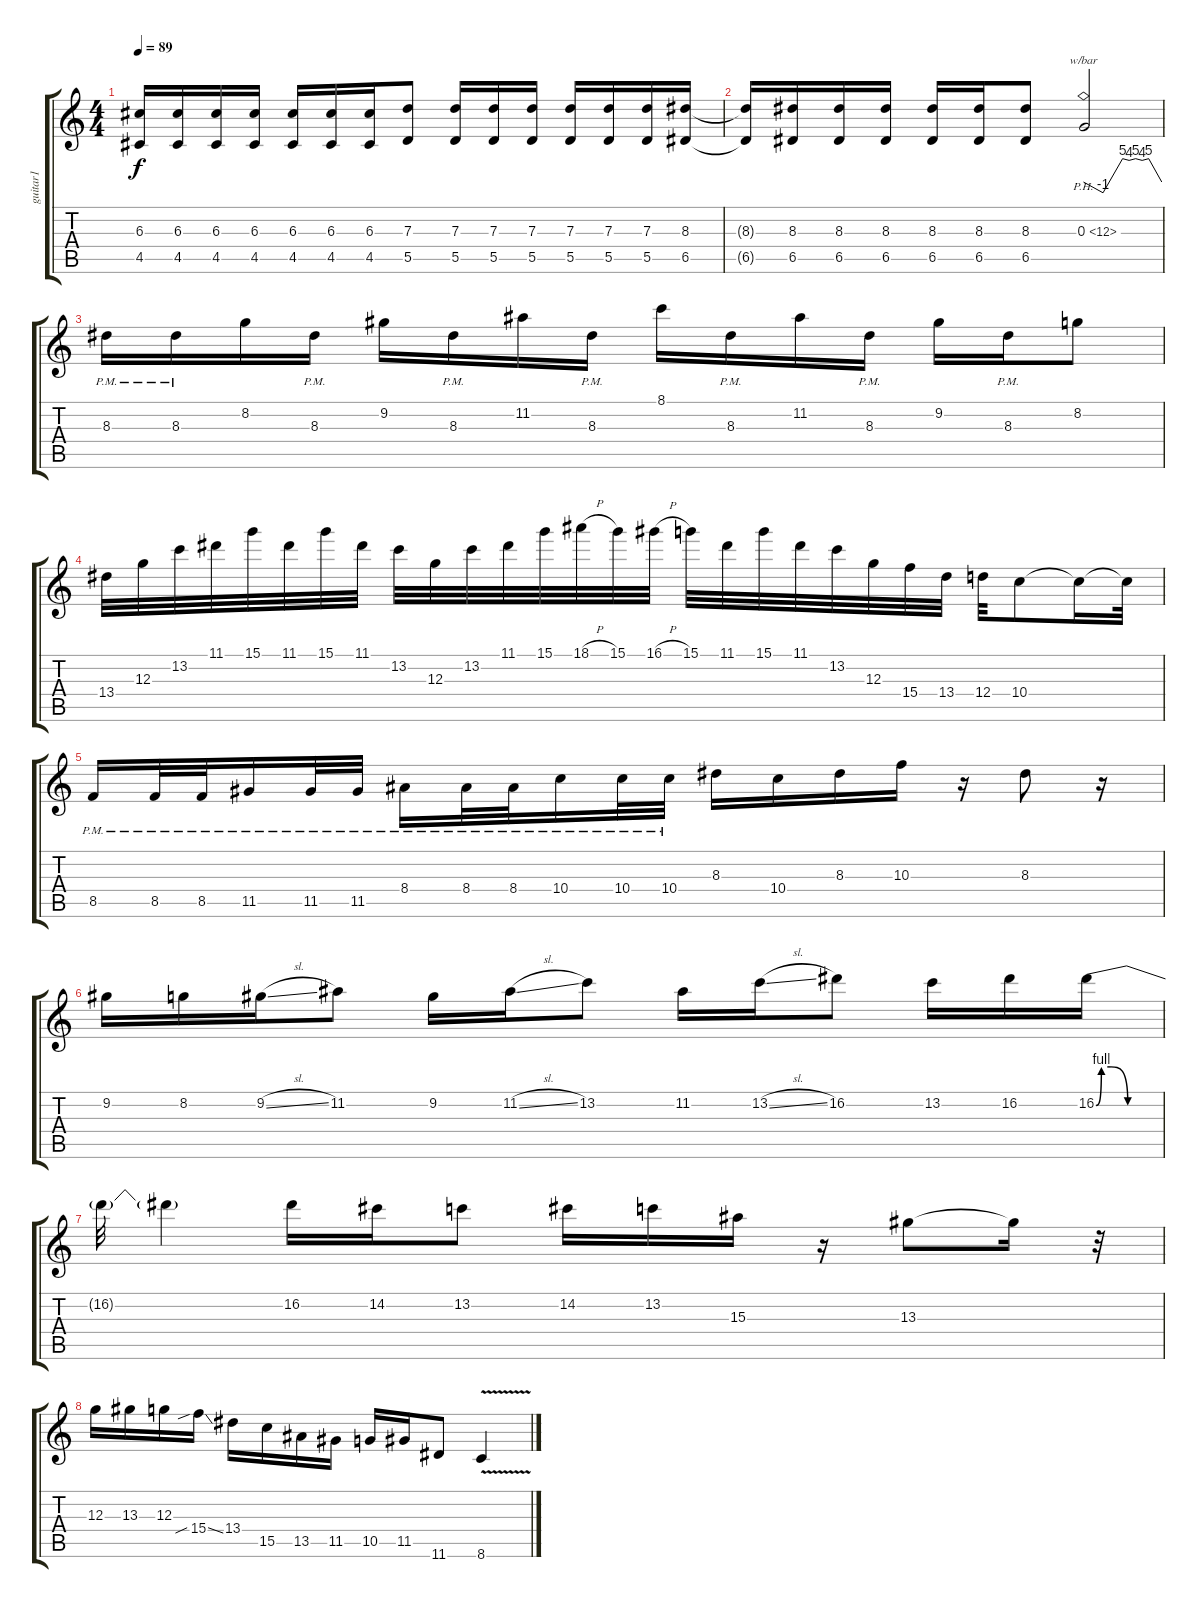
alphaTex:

\track ("guitar1" "guitar1") {instrument distortionguitar}
\staff {score tabs}
\tuning (E4 B3 G3 D3 A2 E2) {hide}
\ts (4 4)
\tempo 89
\clef g2
\ks c
(6.3{t} 4.5{t}).16{dy f} (6.3 4.5).16 (6.3 4.5).16 (6.3 4.5).16 (6.3 4.5).16 (6.3 4.5).16 (6.3 4.5).16 (7.3 5.5).8 (7.3 5.5).16 (7.3 5.5).16 (7.3 5.5).16 (7.3 5.5).16 (7.3 5.5).16 (7.3 5.5).16 (8.3 6.5).16 |
(8.3{t} 6.5{t}).16 (8.3 6.5).16 (8.3 6.5).16 (8.3 6.5).16 (8.3 6.5).16 (8.3 6.5).16 (8.3 6.5).8 0.3{ph 12}.2{tbe (custom default 0 0 15 -4 30 20 35 16 40 20 45 16 50 20 60 0)} |
8.3{pm}.16 8.3{pm}.16 8.2.16 8.3{pm}.16 9.2.16 8.3{pm}.16 11.2.16 8.3{pm}.16 8.1.16 8.3{pm}.16 11.2.16 8.3{pm}.16 9.2.16 8.3{pm}.16 8.2.8 |
13.4.32 12.3.32 13.2.32 11.1.32 15.1.32 11.1.32 15.1.32 11.1.32 13.2.32 12.3.32 13.2.32 11.1.32 15.1.32 18.1{h}.32 15.1.32 16.1{h}.32 15.1.32 11.1.32 15.1.32 11.1.32 13.2.32 12.3.32 15.4.32 13.4.32 12.4.32 10.4.8 10.4{t}.16 10.4{t}.32 |
8.5{pm}.16 8.5{pm}.32 8.5{pm}.32 11.5{pm}.16 11.5{pm}.32 11.5{pm}.32 8.4{pm}.16 8.4{pm}.32 8.4{pm}.32 10.4{pm}.16 10.4{pm}.32 10.4{pm}.32 8.3.16 10.4.16 8.3.16 10.3.16 r.16 8.3.8 r.16 |
9.2.16 8.2.16 9.2{sl}.16 11.2.8 9.2.16 11.2{sl}.16 13.2.8 11.2.16 13.2{sl}.16 16.2.8 13.2.16 16.2.16 16.2{be (custom 0 0 5 4 14 4 30 0 60 0)}.16 |
16.2{t}.32 16.2{t}.4 16.2.16 14.2.16 13.2.8 14.2.16 13.2.16 15.3.16 r.16 13.3.8 13.3{t}.16 r.32 |
12.3.16 13.3.16 12.3.16 15.4{sib ss}.16 13.4.16 15.5.16 13.5.16 11.5.16 10.5.16 11.5.16 11.6.8 8.6{v}.4
